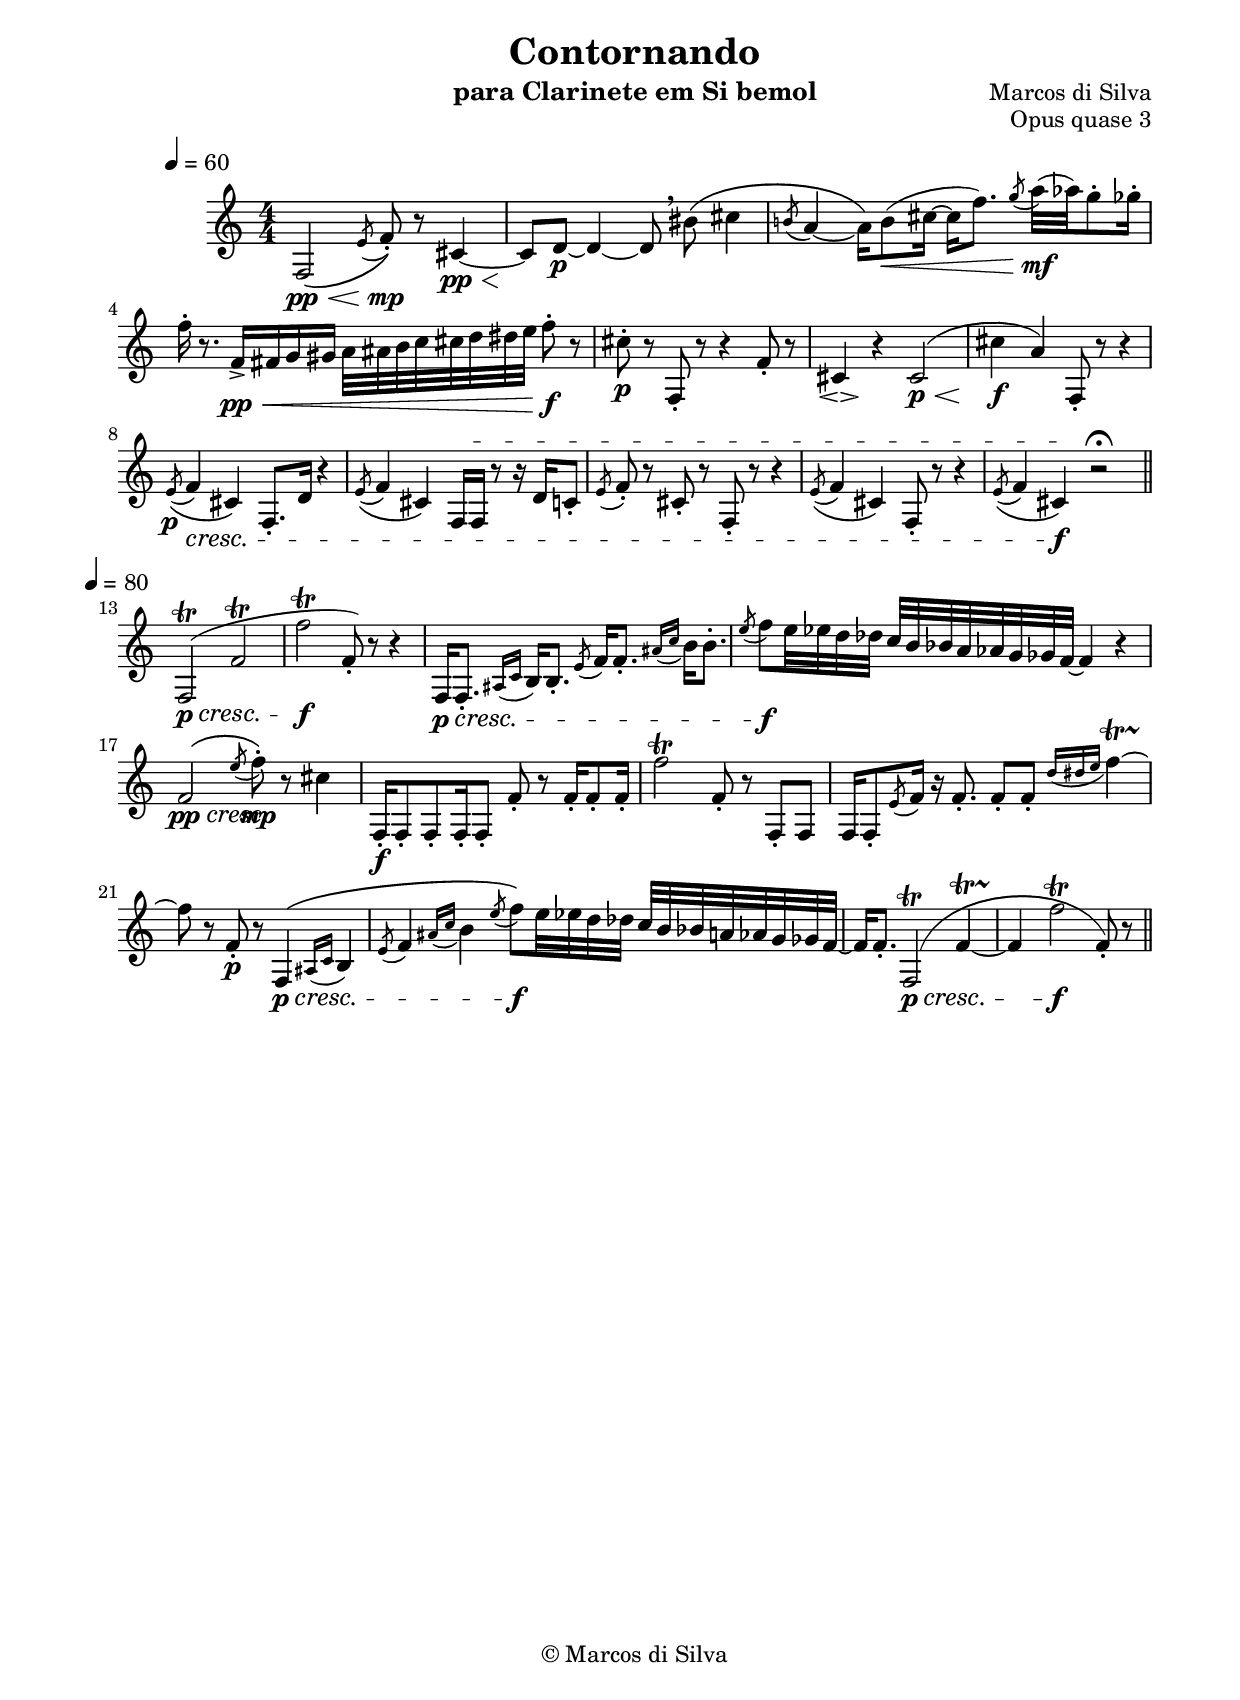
\version "2.10.0"

%% variáveis

global = {
  %% segA
  \tempo 4=60
  s1*4/4*12
  \bar "||"
  %% segB
  \tempo 4=80
  s1*4/4*12
  \bar "||"
  %% segC
}

segA = {
  \textSpannerUp
  \override TextSpanner #'edge-text = #'("accel " . "")
  \relative c {
    %% contorno 1: segmento 1 em 3 notas (apoj). segmento 2 em 2 notas
    f2\pp\<\( \acciaccatura e'8 f8-.\)\mp r cis4~\pp\<
    %% contorno 2: segmento 1 em 3 notas. segmento 2 em 3 notas (apoj).
    cis8\! d~\p d4~ d8 \breathe bis'\( cis4 \acciaccatura b!8 a4~
    %% contorno 3: segmento 1 em 6 notas (ritmo variado e apoj). segmento em 5 notas (ritmo variado).
    a16\) b8\<( cis16~ cis f8.) \acciaccatura g8 a32\mf( aes) g8-. ges16-. f-. r8.
    %% contorno 4: segmento 1 em 12 notas. segmento 2 em 2 notas
    f,16->\pp\< fis g gis a32 ais b c cis d dis e f8-.\f r cis-.\p r
    %% contorno 5: segmento 1 em 2 notas. segmento 2 em 2 notas. notas curtas
    f,,8-. r r4 f'8-. r cis4\espressivo r4
    %% contorno 6: segmento 1 em 2 notas. segmento 2 em 2 notas. notas longas
    cis2\p\<( cis'4\f a)
    %% contorno 7: segmento 1 em 3 notas (apoj). segmento 2 em 2 notas. notas curtas
    \setTextCresc
    f,8-. r r4 \acciaccatura e'8\p\( f4\< cis\)
    %% contorno 8: segmento 1 em 4 notas (uma no meio e apoj). segmento 2 em 2 notas. notas curtas
    f,8.-. d'16 r4 \acciaccatura e8\( f4 cis\)
    %% contorno 9: segmento 1 com repetição da primeira nota. duas no meio e apoj. segmento 2 em 2 notas.
    f,16 f\startTextSpan r8 r16 d' c8-. \acciaccatura e8 f8-. r cis-. r
    %% repetição contorno 7
    f,8-. r r4 \acciaccatura e'8\( f4 cis\)
    f,8-. r r4 \acciaccatura e'8\( f4 cis\f\)\stopTextSpan r2\fermata
  }
}

segB = {
  \textSpannerUp
  \override TextSpanner #'edge-text = #'("accel " . "")
  \relative c {
    %% compasso 13
    %% contorno 10: expandido (fator 2)
    f2\p\<\trill( f'\trill f'\trill\f f,8-.) r r4
    %% contorno 11: expandido (fator 2) 5 notas apoj e uso de motivo ritmico
    f,16\p\< f8.-. \acciaccatura {ais16[ c]} b16 b8.-. \acciaccatura e8 f16 f8.-. \acciaccatura {ais16[ c]} b16 b8.-. \acciaccatura e8 f8\f[ e32 ees d des] c b bes a aes g ges f~ f4 r
    %% repetição contorno 1:
    f2\pp\<\( \acciaccatura e'8 f8-.\)\mp r cis4
    %% contorno 12: usando motivos rítmicos
    f,,16-.\f f8-. f-. f16-. f8-. f'-. r f16-. f8-. f16-. f'2\trill f,8-. r
    %% contorno 13: desenvolvendo motivos rítmicos
    f,8-. f f16 f8-. \acciaccatura e'8 f16 r f8.-. f8-. f-. \acciaccatura { d'16[ dis e] } f4~\startTrillSpan f8\stopTrillSpan r8 f,-.\p r
    %% lembrete: continuar a desenvolver o ritmo.

    %% repetição contorno 11 com notas longas
    f,4\p\<\( \acciaccatura {ais16[ c]} b4 \acciaccatura e8 f4 \acciaccatura {ais16[ c]} b4 \acciaccatura e8 f8\)\f[ e32 ees d des] c b bes a aes g ges f~ f16 f8.-.

    %% repetição contorno 10
    f,2\p\<\trill( f'4~\startTrillSpan f\stopTrillSpan f'2\trill\f f,8-.) r

    %% contorno x: final
%    f,32\p\<( fis g gis a ais b c cis d dis e f fis g gis a ais b cis d dis e f~\f f2)\trill
  }
}

%% partitura

\book {
  \header {
    title = "Contornando"
    instrument = "para Clarinete em Si bemol"
    opus = "Opus quase 3"
    composer = "Marcos di Silva"
    date = "2007"
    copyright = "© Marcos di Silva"
  }
  \score {
    \new Staff <<
      \set Staff.midiInstrument = "clarinet"
      \global
      {
        \segA
        \segB
      }
    >>
    \midi { }
    \layout {
      \context { \Score
                 \override MetronomeMark #'extra-offset = #'(-9 . 0)
                 \override MetronomeMark #'padding = #'3
               }
      \context { \Staff
                 \override TimeSignature #'style = #'numbered
               }
      \context { \Voice
                 \override Glissando #'thickness = #3
                 \override Glissando #'gap = #0.1
               }
      \context {
        \Staff \consists "Horizontal_bracket_engraver"
      }
    }
  }
  \paper {
    #(set-paper-size "a4")
    line-width = 17.5\cm
    bottom-margin = 1.5\cm
    left-margin = 2\cm
    print-page-number = ##t
    ragged-last-bottom = ##t
  }
}
